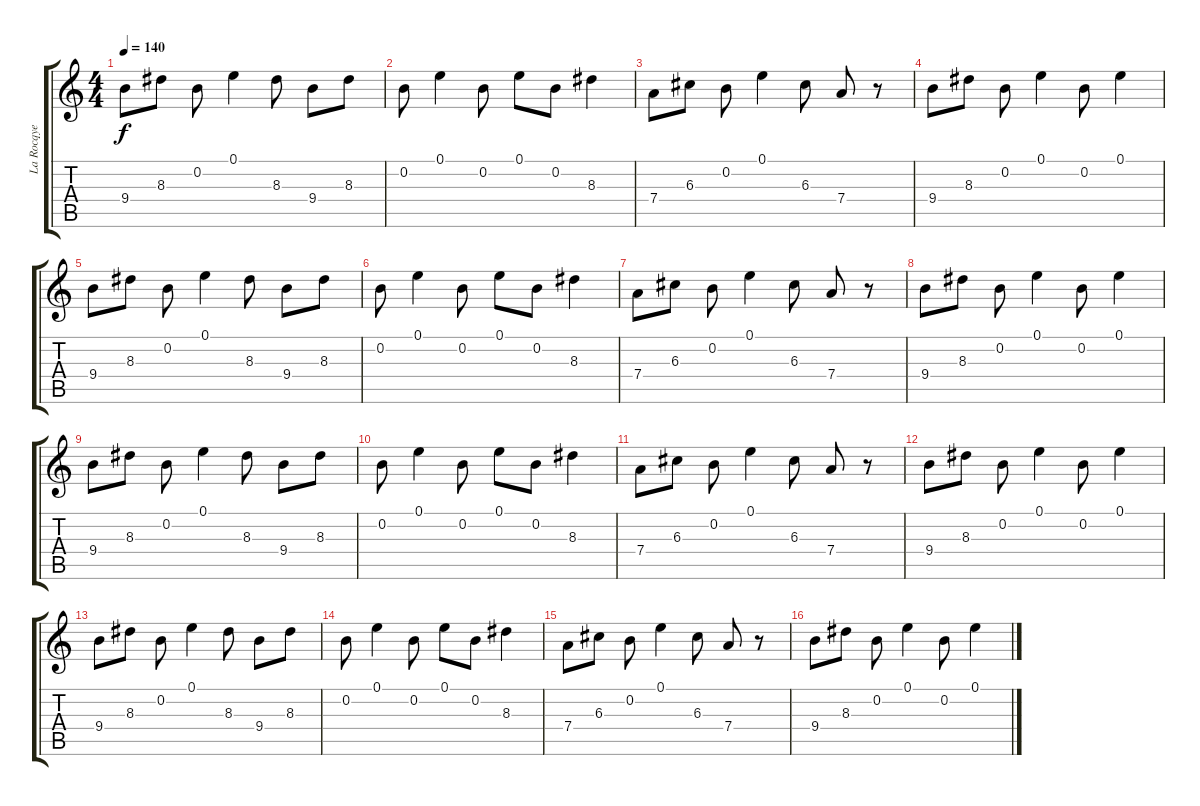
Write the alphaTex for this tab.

\track ("La Rocqye (clean)" "La Rocqye ") {instrument electricguitarclean}
\staff {score tabs}
\tuning (E4 B3 G3 D3 A2 E2) {hide}
\ts (4 4)
\tempo 140
\clef g2
\ks c
9.4.8{dy f instrument electricguitarclean} 8.3.8 0.2.8 0.1.4 8.3.8 9.4.8 8.3.8 |
0.2.8 0.1.4 0.2.8 0.1.8 0.2.8 8.3.4 |
7.4.8 6.3.8 0.2.8 0.1.4 6.3.8 7.4.8 r.8 |
9.4.8 8.3.8 0.2.8 0.1.4 0.2.8 0.1.4 |
9.4.8 8.3.8 0.2.8 0.1.4 8.3.8 9.4.8 8.3.8 |
0.2.8 0.1.4 0.2.8 0.1.8 0.2.8 8.3.4 |
7.4.8 6.3.8 0.2.8 0.1.4 6.3.8 7.4.8 r.8 |
9.4.8 8.3.8 0.2.8 0.1.4 0.2.8 0.1.4 |
9.4.8 8.3.8 0.2.8 0.1.4 8.3.8 9.4.8 8.3.8 |
0.2.8 0.1.4 0.2.8 0.1.8 0.2.8 8.3.4 |
7.4.8 6.3.8 0.2.8 0.1.4 6.3.8 7.4.8 r.8 |
9.4.8 8.3.8 0.2.8 0.1.4 0.2.8 0.1.4 |
9.4.8 8.3.8 0.2.8 0.1.4 8.3.8 9.4.8 8.3.8 |
0.2.8 0.1.4 0.2.8 0.1.8 0.2.8 8.3.4 |
7.4.8 6.3.8 0.2.8 0.1.4 6.3.8 7.4.8 r.8 |
9.4.8 8.3.8 0.2.8 0.1.4 0.2.8 0.1.4
